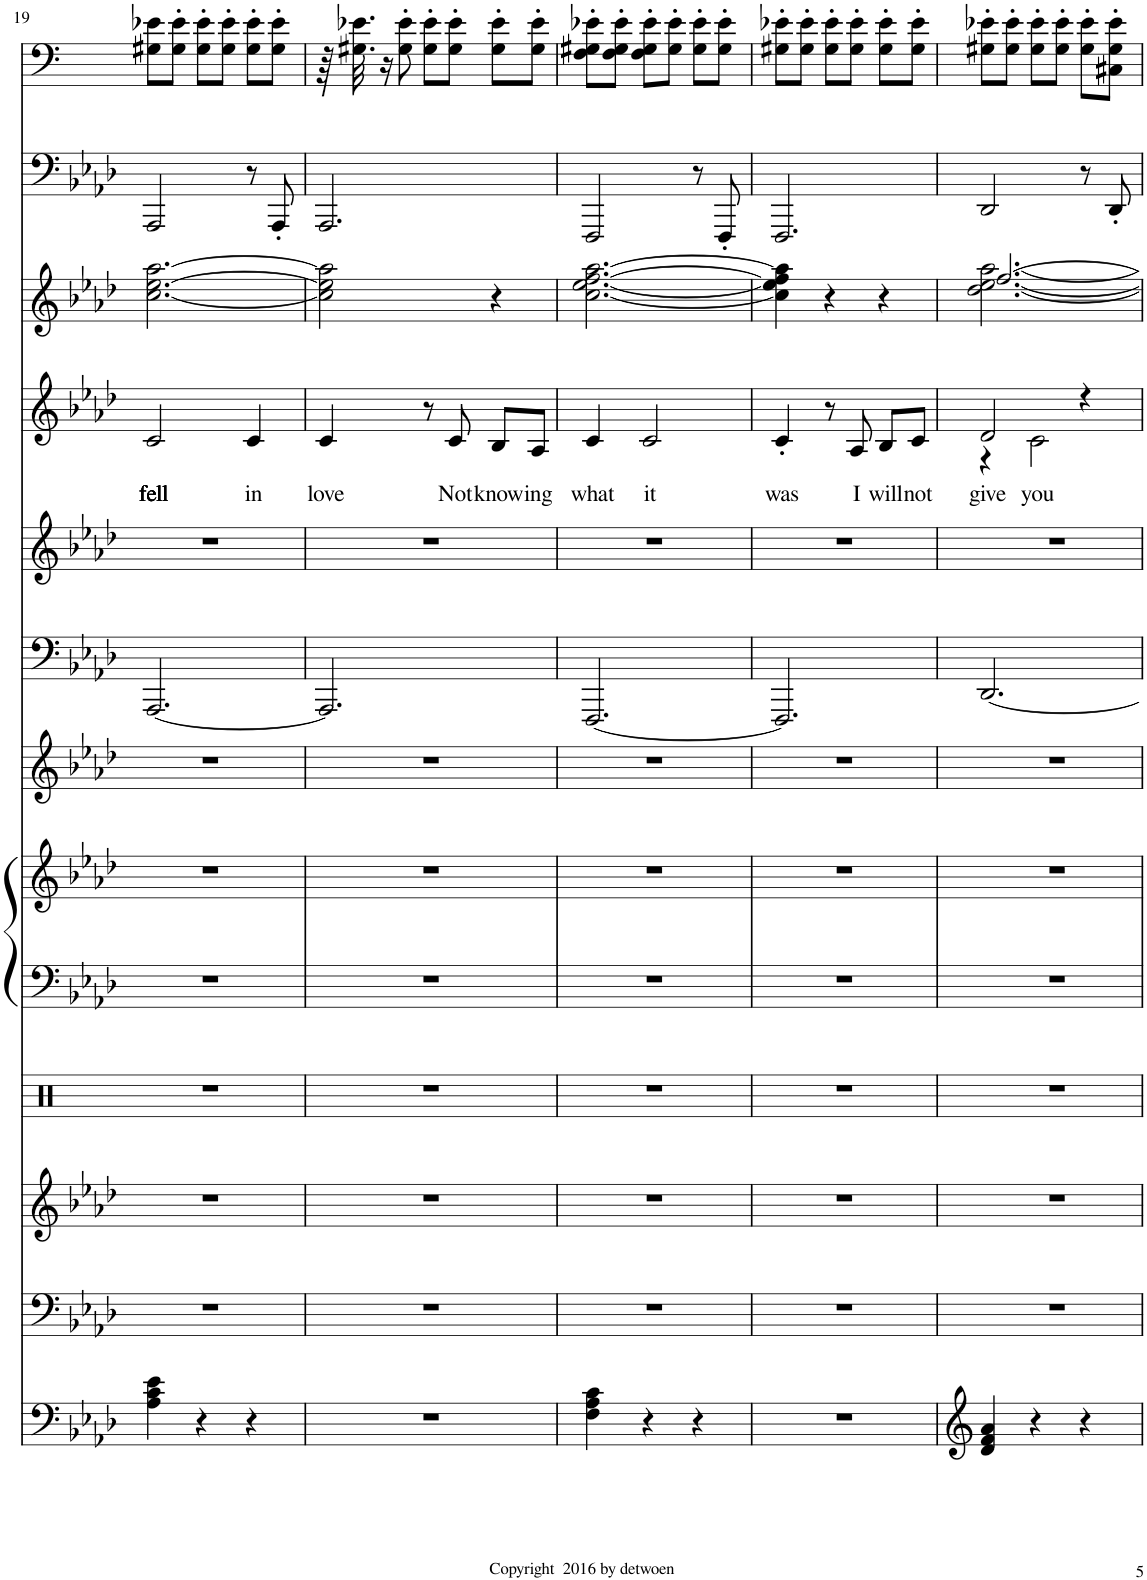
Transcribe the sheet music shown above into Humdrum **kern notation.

**kern	**kern	**kern	**kern	**kern	**kern	**kern	**kern	**kern	**kern	**text	**kern	**kern	**kern
*part12	*part11	*part10	*part9	*part8	*part8	*part7	*part6	*part5	*part4	*part4	*part3	*part2	*part1
*staff13	*staff12	*staff11	*staff10	*staff9	*staff8	*staff7	*staff6	*staff5	*staff4	*staff4	*staff3	*staff2	*staff1
*I"Grand Piano	*I"Steel Gtr.	*I"Strings 1	*I"Percussion	*I"Syn.Strings 1	*	*I"Warm Pad	*I"Drawbar Organ	*I"Jazz Guitar	*I"Tenor Sax	*	*I"Rock Organ	*I"Picked Bass	*I"Steel Gtr., untitled
*I'Pno	*	*I'Str	*	*I'Str	*	*	*	*	*I'T Sax	*	*	*	*
!!LO:PB:g=z
*clefF4	*clefF4	*clefG2	*clefX	*clefF4	*clefG2	*clefG2	*clefF4	*clefG2	*clefG2	*	*clefG2	*clefF4	*clefG2
*	*	*	*	*	*	*	*	*	*Trd8c14	*	*	*	*
*k[b-e-a-d-]	*k[b-e-a-d-]	*k[b-e-a-d-]	*k[]	*k[b-e-a-d-]	*k[b-e-a-d-]	*k[b-e-a-d-]	*k[b-e-a-d-]	*k[b-e-a-d-]	*k[b-e-a-d-]	*	*k[b-e-a-d-]	*k[b-e-a-d-]	*k[b-e-a-d-]
*M3/4	*M3/4	*M3/4	*M3/4	*M3/4	*M3/4	*M3/4	*M3/4	*M3/4	*M3/4	*	*M3/4	*M3/4	*M3/4
=19	=19	=19	=19	=19	=19	=19	=19	=19	=19	=19	=19	=19	=19
!	!	!	!	!	!	!	!	!	!	!LO:LY:b	!	!	!
4A-\ 4c\ 4e-\	2.r	2.r	2.r	2.r	2.r	2.r	[2.AAA-/	2.r	2c/	fell	[2.cc\ [2.ee-\ [2.aa-\	2AAA-/	8G#X\ 8e-X\L
.	.	.	.	.	.	.	.	.	.	.	.	.	8G#\' 8e-\'J
4r	.	.	.	.	.	.	.	.	.	.	.	.	8G#\' 8e-\'L
.	.	.	.	.	.	.	.	.	.	.	.	.	8G#\' 8e-\'J
!	!	!	!	!	!	!	!	!	!	!LO:LY:b	!	!	!
4r	.	.	.	.	.	.	.	.	4c/	in	.	8r	8G#\' 8e-\'L
.	.	.	.	.	.	.	.	.	.	.	.	8AAA-'/	8G#\' 8e-\'J
=20	=20	=20	=20	=20	=20	=20	=20	=20	=20	=20	=20	=20	=20
!	!	!	!	!	!	!	!	!	!	!LO:LY:b	!	!	!
2.r	2.r	2.r	2.r	2.r	2.r	2.r	2.AAA-/]	2.r	4c/	love	2cc\] 2ee-\] 2aa-\]	2.AAA-/	64r
.	.	.	.	.	.	.	.	.	.	.	.	.	32.G#X\ 32.e-X\
.	.	.	.	.	.	.	.	.	.	.	.	.	16r
.	.	.	.	.	.	.	.	.	.	.	.	.	8G#\' 8e-\'
.	.	.	.	.	.	.	.	.	8r	.	.	.	8G#\' 8e-\'L
!	!	!	!	!	!	!	!	!	!	!LO:LY:b	!	!	!
.	.	.	.	.	.	.	.	.	8c/	Not	.	.	8G#\' 8e-\'J
!	!	!	!	!	!	!	!	!	!	!LO:LY:b	!	!	!
.	.	.	.	.	.	.	.	.	8B-/L	know	4r	.	8G#\' 8e-\'L
!	!	!	!	!	!	!	!	!	!	!LO:LY:b	!	!	!
.	.	.	.	.	.	.	.	.	8A-/J	ing	.	.	8G#\' 8e-\'J
=21	=21	=21	=21	=21	=21	=21	=21	=21	=21	=21	=21	=21	=21
!	!	!	!	!	!	!	!	!	!	!LO:LY:b	!	!	!
4F\ 4A-\ 4c\	2.r	2.r	2.r	2.r	2.r	2.r	[2.FFF/	2.r	4c/	what	[2.cc\ [2.ee-\ [2.ff\ [2.aa-\	2FFF/	8F\' 8G#X\' 8e-X\'L
.	.	.	.	.	.	.	.	.	.	.	.	.	8F\' 8G#\' 8e-\'J
!	!	!	!	!	!	!	!	!	!	!LO:LY:b	!	!	!
4r	.	.	.	.	.	.	.	.	2c/	it	.	.	8F\' 8G#\' 8e-\'L
.	.	.	.	.	.	.	.	.	.	.	.	.	8G#\' 8e-\'J
4r	.	.	.	.	.	.	.	.	.	.	.	8r	8G#\' 8e-\'L
.	.	.	.	.	.	.	.	.	.	.	.	8FFF'/	8G#\' 8e-\'J
=22	=22	=22	=22	=22	=22	=22	=22	=22	=22	=22	=22	=22	=22
!	!	!	!	!	!	!	!	!	!	!LO:LY:b	!	!	!
2.r	2.r	2.r	2.r	2.r	2.r	2.r	2.FFF/]	2.r	4c'/	was	4cc\] 4ee-\] 4ff\] 4aa-\]	2.FFF/	8G#X\' 8e-X\'L
.	.	.	.	.	.	.	.	.	.	.	.	.	8G#\' 8e-\'J
.	.	.	.	.	.	.	.	.	8r	.	4r	.	8G#\' 8e-\'L
!	!	!	!	!	!	!	!	!	!	!LO:LY:b	!	!	!
.	.	.	.	.	.	.	.	.	8A-/	I	.	.	8G#\' 8e-\'J
!	!	!	!	!	!	!	!	!	!	!LO:LY:b	!	!	!
.	.	.	.	.	.	.	.	.	8B-/L	will	4r	.	8G#\' 8e-\'L
!	!	!	!	!	!	!	!	!	!	!LO:LY:b	!	!	!
.	.	.	.	.	.	.	.	.	8c/J	not	.	.	8G#\' 8e-\'J
=23	=23	=23	=23	=23	=23	=23	=23	=23	=23	=23	=23	=23	=23
!	!	!	!	!	!	!	!	!	!	!LO:LY:b	!	!	!
*	*	*	*	*	*	*	*	*	*^	*	*^	*	*
4d-/ 4f/ 4a-/	2.r	2.r	2.r	2.r	2.r	2.r	[2.DD-/	2.r	2d-/	4r	give	[2.ff/	[2.dd-\ [2.ee-\ [2.aa-\	2DD-/	8G#X\' 8e-X\'L
.	.	.	.	.	.	.	.	.	.	.	.	.	.	.	8G#\' 8e-\'J
!	!	!	!	!	!	!	!	!	!	!	!LO:LY:b	!	!	!	!
4r	.	.	.	.	.	.	.	.	.	2c\	you	.	.	.	8G#\' 8e-\'L
.	.	.	.	.	.	.	.	.	.	.	.	.	.	.	8G#\' 8e-\'J
4r	.	.	.	.	.	.	.	.	4r	.	.	.	.	8r	8G#\' 8e-\'L
.	.	.	.	.	.	.	.	.	.	.	.	.	.	8DD-'/	8C#X\' 8G#\' 8e-\'J
*	*	*	*	*	*	*	*	*	*v	*v	*	*	*	*	*
*	*	*	*	*	*	*	*	*	*	*	*v	*v	*	*
=	=	=	=	=	=	=	=	=	=	=	=	=	=
*-	*-	*-	*-	*-	*-	*-	*-	*-	*-	*-	*-	*-	*-
